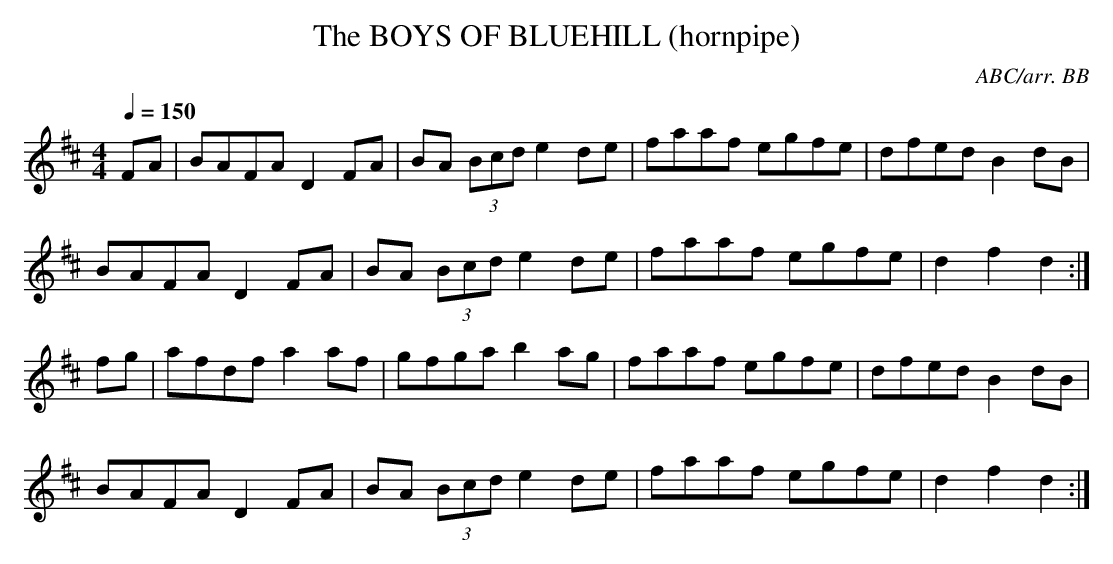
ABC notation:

X:1
T:BOYS OF BLUEHILL (hornpipe), The
C:ABC/arr. BB
M:4/4
L:1/8
Q:1/4=150
K:D
FA|BAFA D2FA|BA (3Bcd e2de|faaf egfe|dfed B2dB|
BAFA D2FA|BA (3Bcd e2de|faaf egfe|d2 f2 d2 :|
fg|afdf a2af|gfga b2ag|faaf egfe|dfed B2dB|
BAFA D2FA|BA (3Bcd e2de|faaf egfe|d2 f2 d2 :|
